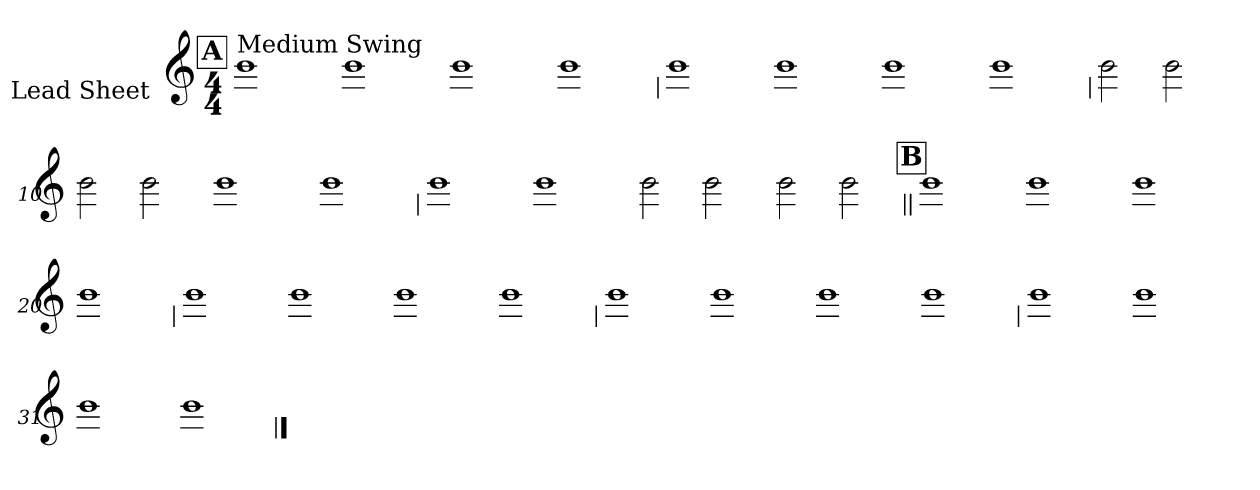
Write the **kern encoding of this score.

**kern
*part1
*staff1
*I"Lead Sheet
*stria0
*clefG2
*k[]
*C:
*M4/4
!!LO:REH:place=s1:a:t=A
=1||
!LO:TX:a:t=Medium Swing
1b
=2-
1b
=3-
1b
=4-
1b
!!LO:LB:g=z
=5
1b
=6-
1b
=7-
1b
=8-
1b
!!LO:LB:g=z
=9
2b
2b
=10-
2b
2b
=11-
1b
=12-
1b
!!LO:LB:g=z
=13
1b
=14-
1b
=15-
2b
2b
=16-
2b
2b
!!LO:LB:g=z
!!LO:REH:place=s1:a:t=B
=17||
1b
=18-
1b
=19-
1b
=20-
1b
!!LO:LB:g=z
=21
1b
=22-
1b
=23-
1b
=24-
1b
!!LO:LB:g=z
=25
1b
=26-
1b
=27-
1b
=28-
1b
!!LO:LB:g=z
=29
1b
=30-
1b
=31-
1b
=32-
1b
==
*-
